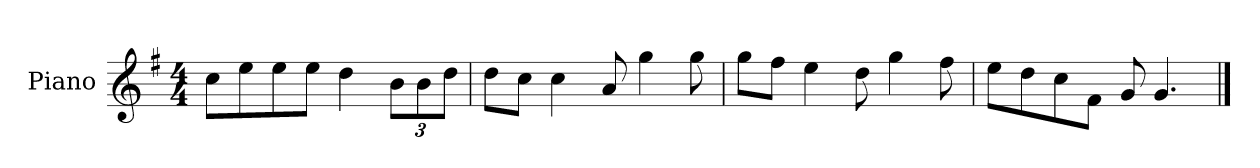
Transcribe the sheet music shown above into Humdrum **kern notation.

**kern
*part1
*staff1
*I"Piano
*I'P-no
*clefG2
*k[f#]
*M4/4
*MM90
=1
8cc\L
8ee\
8ee\
8ee\J
4dd\
*Xbrackettup
12b\L
12b\
12dd\J
=2
8dd\L
8cc\J
4cc\
8a/
4gg\
8gg\
=3
8gg\L
8ff#\J
4ee\
8dd\
4gg\
8ff#\
=4
8ee\L
8dd\
8cc\
8f#\J
8g/
4.g/
==
*-
